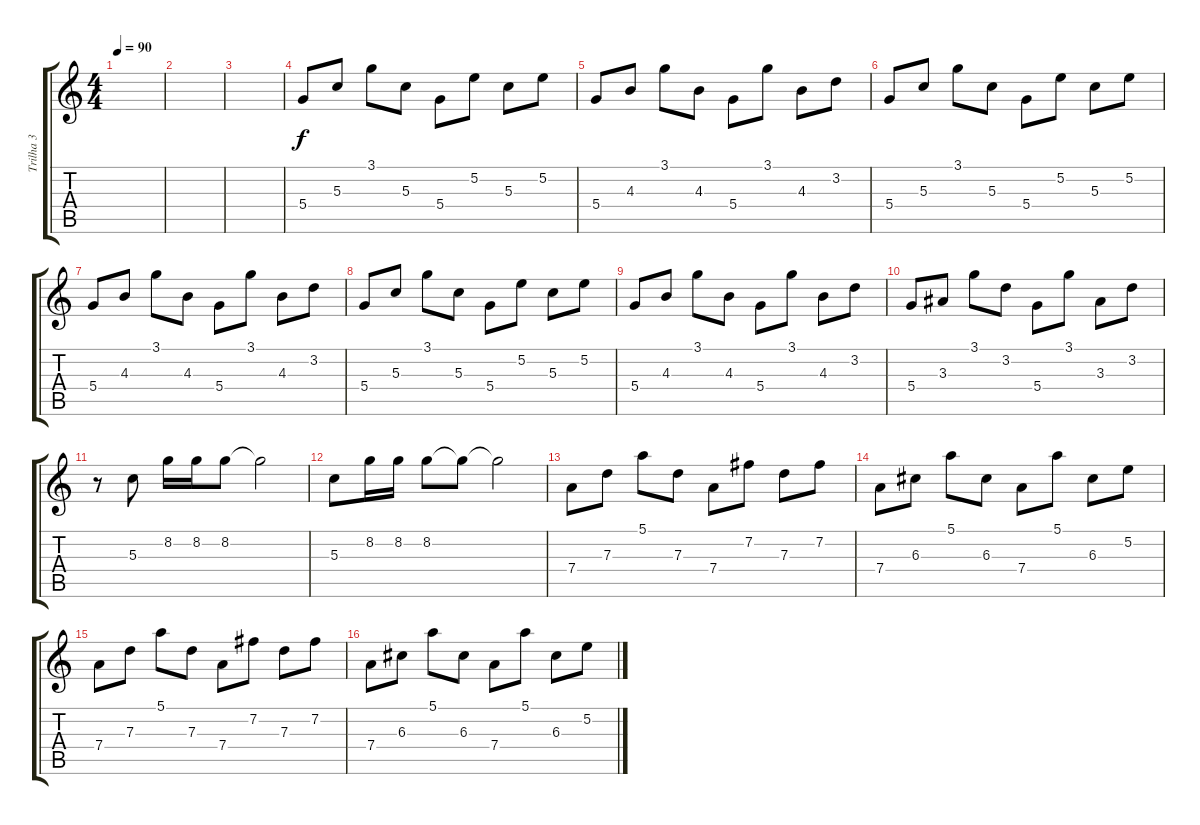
\track ("Trilha 3" "Trilha 3") {instrument electricguitarclean}
\staff {score tabs}
\tuning (E4 B3 G3 D3 A2 E2) {hide}
\ts (4 4)
\tempo 90
\clef g2
\ks c
|
|
|
5.4.8 5.3.8 3.1.8 5.3.8 5.4.8 5.2.8 5.3.8 5.2.8 |
5.4.8 4.3.8 3.1.8 4.3.8 5.4.8 3.1.8 4.3.8 3.2.8 |
5.4.8 5.3.8 3.1.8 5.3.8 5.4.8 5.2.8 5.3.8 5.2.8 |
5.4.8 4.3.8 3.1.8 4.3.8 5.4.8 3.1.8 4.3.8 3.2.8 |
5.4.8 5.3.8 3.1.8 5.3.8 5.4.8 5.2.8 5.3.8 5.2.8 |
5.4.8 4.3.8 3.1.8 4.3.8 5.4.8 3.1.8 4.3.8 3.2.8 |
5.4.8 3.3.8 3.1.8 3.2.8 5.4.8 3.1.8 3.3.8 3.2.8 |
r.8{instrument acousticguitarnylon} 5.3.8 8.2.16 8.2.16 8.2.8 8.2{t}.2 |
5.3.8 8.2.16 8.2.16 8.2.8 8.2{t}.8 8.2{t}.2 |
7.4.8 7.3.8 5.1.8 7.3.8 7.4.8 7.2.8 7.3.8 7.2.8 |
7.4.8 6.3.8 5.1.8 6.3.8 7.4.8 5.1.8 6.3.8 5.2.8 |
7.4.8 7.3.8 5.1.8 7.3.8 7.4.8 7.2.8 7.3.8 7.2.8 |
7.4.8 6.3.8 5.1.8 6.3.8 7.4.8 5.1.8 6.3.8 5.2.8
